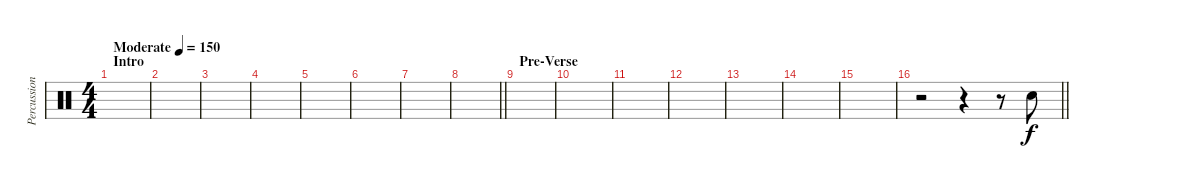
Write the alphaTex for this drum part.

\track ("Percussion" "Percussion") {instrument percussion}
\staff {score}
\articulation defaults
\ts (4 4)
\section ("" "Intro")
\tempo (150 "Moderate")
\clef neutral
\ks c
|
|
|
|
|
|
|
\barLineRight lightlight
|
\section ("" "Pre-Verse")
|
|
|
|
|
|
|
\barLineRight lightlight
r.2 r.4 r.8 "Snare (hit) 2".8
